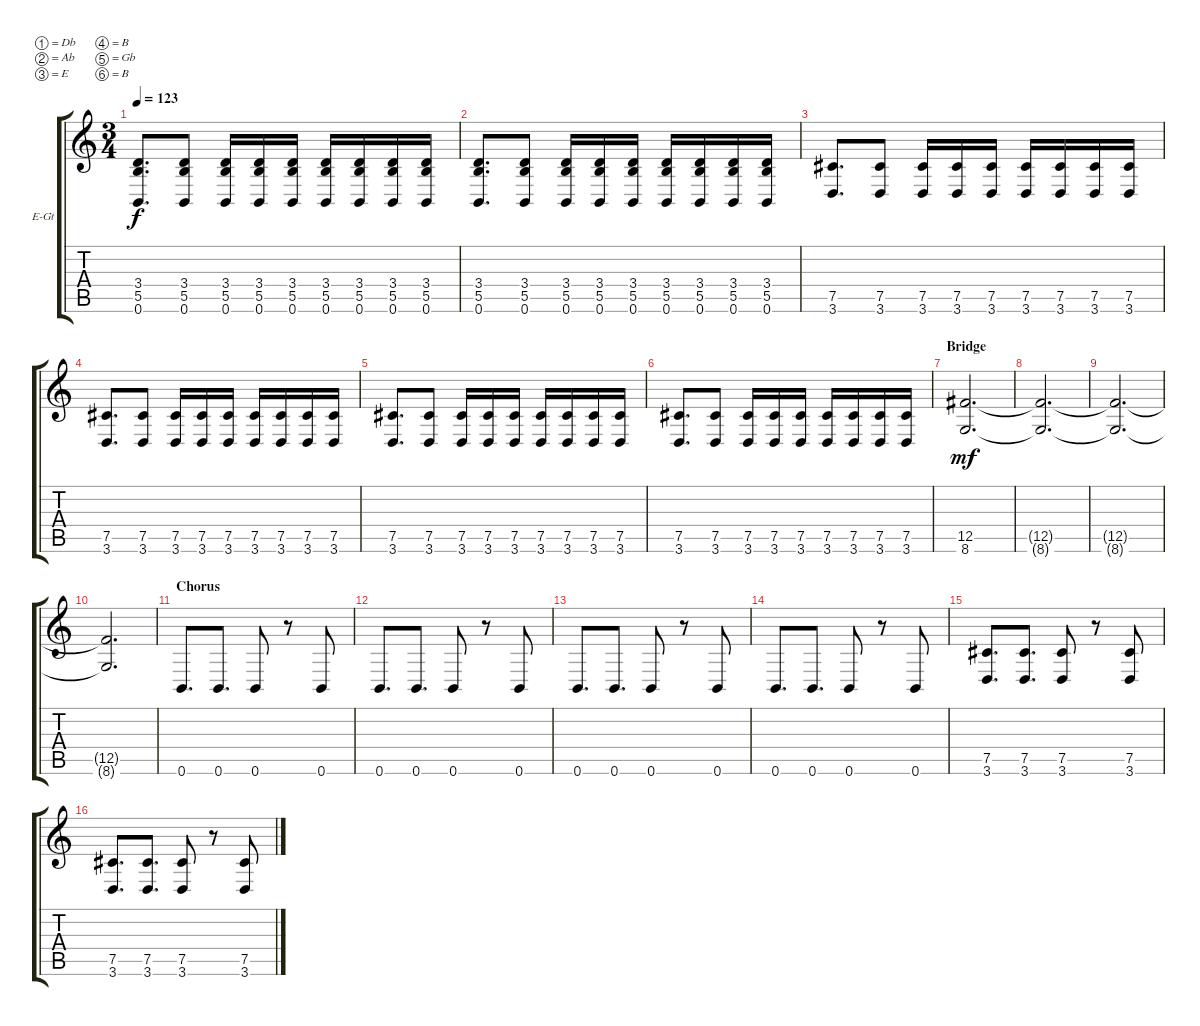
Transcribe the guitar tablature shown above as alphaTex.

\defaultSystemsLayout 4
\bracketExtendMode groupsimilarinstruments
\firstSystemTrackNameOrientation horizontal
\otherSystemsTrackNameOrientation horizontal
\track ("Alex" "E-Gt") {instrument distortionguitar}
\staff {score tabs}
\tuning (Db4 Ab3 E3 B2 Gb2 B1)
\ts (3 4)
\tempo 123
\clef g2
\ks c
(0.6 5.5 3.4).8{d dy f} (0.6 5.5 3.4).8 (0.6 5.5 3.4).16 (0.6 5.5 3.4).16 (0.6 5.5 3.4).16 (0.6 5.5 3.4).16 (0.6 5.5 3.4).16 (0.6 5.5 3.4).16 (0.6 5.5 3.4).16 |
(0.6 5.5 3.4).8{d} (0.6 5.5 3.4).8 (0.6 5.5 3.4).16 (0.6 5.5 3.4).16 (0.6 5.5 3.4).16 (0.6 5.5 3.4).16 (0.6 5.5 3.4).16 (0.6 5.5 3.4).16 (0.6 5.5 3.4).16 |
(3.6 7.5).8{d} (3.6 7.5).8 (3.6 7.5).16 (3.6 7.5).16 (3.6 7.5).16 (3.6 7.5).16 (3.6 7.5).16 (3.6 7.5).16 (3.6 7.5).16 |
(3.6 7.5).8{d} (3.6 7.5).8 (3.6 7.5).16 (3.6 7.5).16 (3.6 7.5).16 (3.6 7.5).16 (3.6 7.5).16 (3.6 7.5).16 (3.6 7.5).16 |
(3.6 7.5).8{d} (3.6 7.5).8 (3.6 7.5).16 (3.6 7.5).16 (3.6 7.5).16 (3.6 7.5).16 (3.6 7.5).16 (3.6 7.5).16 (3.6 7.5).16 |
(3.6 7.5).8{d} (3.6 7.5).8 (3.6 7.5).16 (3.6 7.5).16 (3.6 7.5).16 (3.6 7.5).16 (3.6 7.5).16 (3.6 7.5).16 (3.6 7.5).16 |
\section ("" "Bridge")
(8.6 12.5).2{d dy mf} |
(8.6{t} 12.5{t}).2{d} |
(8.6{t} 12.5{t}).2{d} |
(8.6{t} 12.5{t}).2{d} |
\section ("" "Chorus")
0.6.8{d} 0.6.8{d} 0.6.8 r.8 0.6.8 |
0.6.8{d} 0.6.8{d} 0.6.8 r.8 0.6.8 |
0.6.8{d} 0.6.8{d} 0.6.8 r.8 0.6.8 |
0.6.8{d} 0.6.8{d} 0.6.8 r.8 0.6.8 |
(3.6 7.5).8{d} (3.6 7.5).8{d} (3.6 7.5).8 r.8 (3.6 7.5).8 |
(3.6 7.5).8{d} (3.6 7.5).8{d} (3.6 7.5).8 r.8 (3.6 7.5).8
